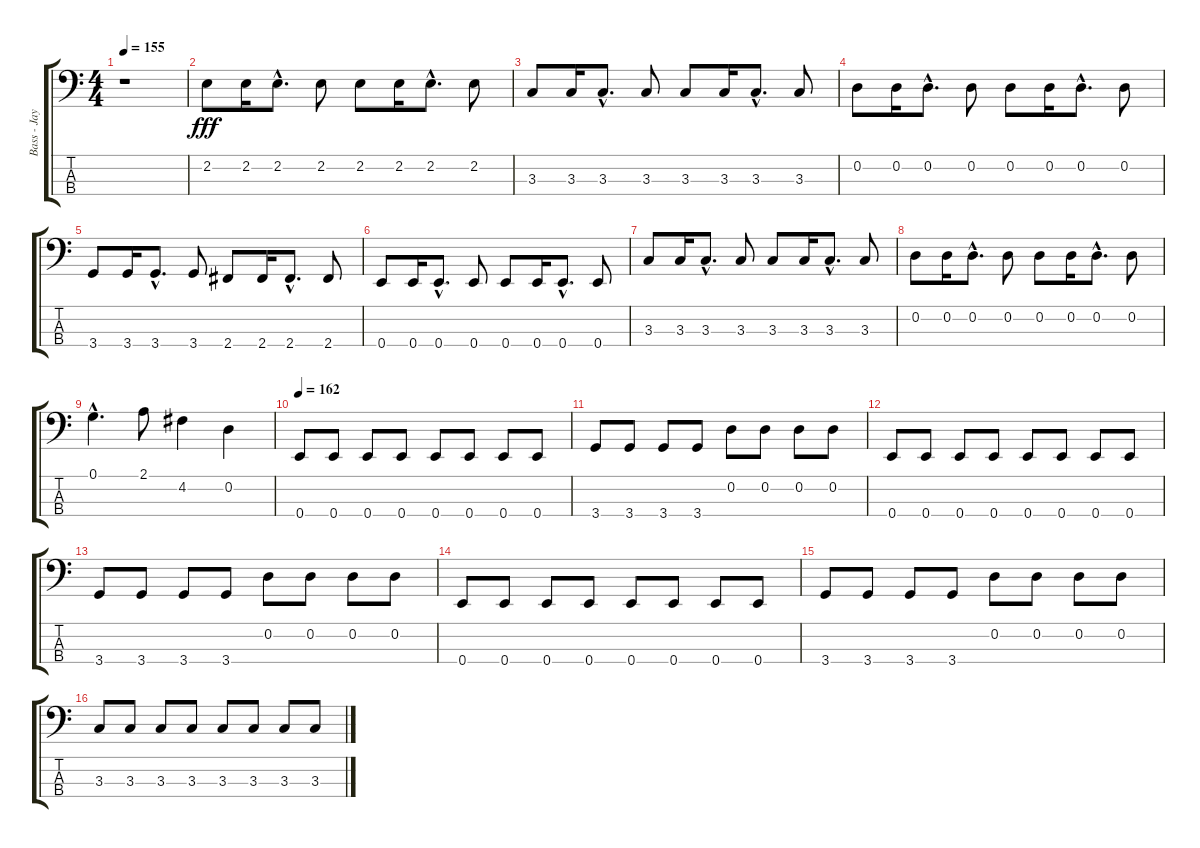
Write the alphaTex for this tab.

\track ("Bass - Jay Bentley" "Bass - Jay") {instrument electricbasspick}
\staff {score tabs}
\tuning (G2 D2 A1 E1) {hide}
\ts (4 4)
\tempo 155
\clef f4
\ks c
r.1{dy fff instrument electricbasspick} |
2.2.8 2.2.16 2.2{hac}.8{d} 2.2.8 2.2.8 2.2.16 2.2{hac}.8{d} 2.2.8 |
3.3.8 3.3.16 3.3{hac}.8{d} 3.3.8 3.3.8 3.3.16 3.3{hac}.8{d} 3.3.8 |
0.2.8 0.2.16 0.2{hac}.8{d} 0.2.8 0.2.8 0.2.16 0.2{hac}.8{d} 0.2.8 |
3.4.8 3.4.16 3.4{hac}.8{d} 3.4.8 2.4.8 2.4.16 2.4{hac}.8{d} 2.4.8 |
0.4.8 0.4.16 0.4{hac}.8{d} 0.4.8 0.4.8 0.4.16 0.4{hac}.8{d} 0.4.8 |
3.3.8 3.3.16 3.3{hac}.8{d} 3.3.8 3.3.8 3.3.16 3.3{hac}.8{d} 3.3.8 |
0.2.8 0.2.16 0.2{hac}.8{d} 0.2.8 0.2.8 0.2.16 0.2{hac}.8{d} 0.2.8 |
0.1{hac}.4{d} 2.1.8 4.2.4 0.2.4 |
\tempo 162
0.4.8 0.4.8 0.4.8 0.4.8 0.4.8 0.4.8 0.4.8 0.4.8 |
3.4.8 3.4.8 3.4.8 3.4.8 0.2.8 0.2.8 0.2.8 0.2.8 |
0.4.8 0.4.8 0.4.8 0.4.8 0.4.8 0.4.8 0.4.8 0.4.8 |
3.4.8 3.4.8 3.4.8 3.4.8 0.2.8 0.2.8 0.2.8 0.2.8 |
0.4.8 0.4.8 0.4.8 0.4.8 0.4.8 0.4.8 0.4.8 0.4.8 |
3.4.8 3.4.8 3.4.8 3.4.8 0.2.8 0.2.8 0.2.8 0.2.8 |
3.3.8 3.3.8 3.3.8 3.3.8 3.3.8 3.3.8 3.3.8 3.3.8
